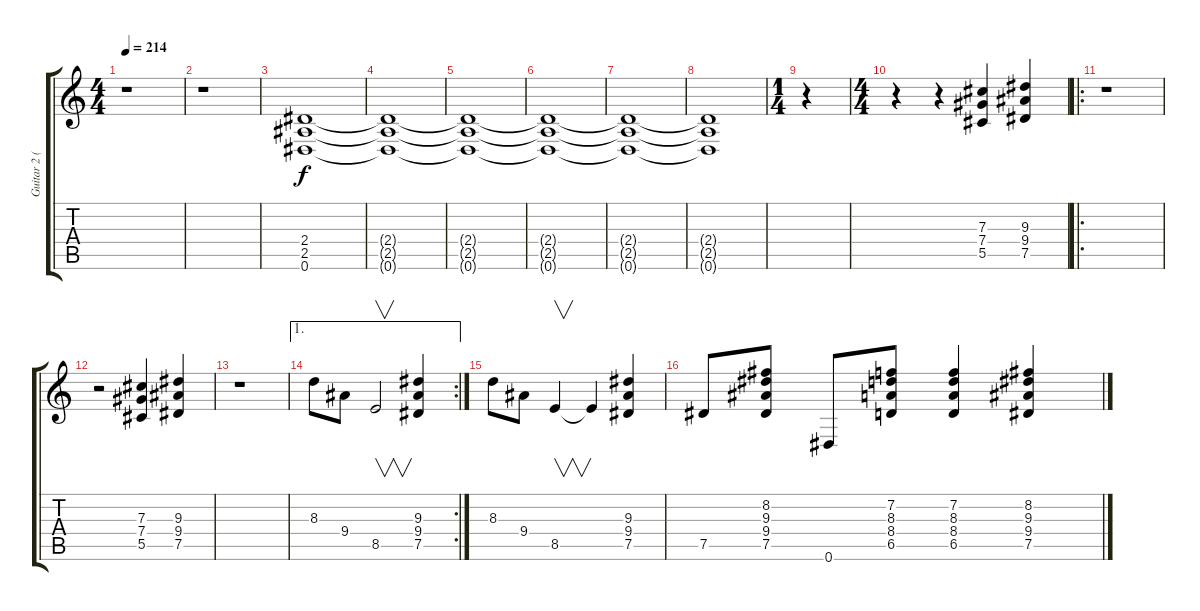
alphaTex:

\track ("Guitar 2 (Ale)" "Guitar 2 (") {instrument distortionguitar}
\staff {score tabs}
\tuning (Eb4 Bb3 Gb3 Db3 Ab2 Eb2) {hide}
\ts (4 4)
\tempo 214
\clef g2
\ks c
r.1{dy f instrument distortionguitar} |
r.1 |
(2.4 2.5 0.6).1 |
(2.4{t} 2.5{t} 0.6{t}).1 |
(2.4{t} 2.5{t} 0.6{t}).1 |
(2.4{t} 2.5{t} 0.6{t}).1 |
(2.4{t} 2.5{t} 0.6{t}).1 |
(2.4{t} 2.5{t} 0.6{t}).1 |
\ts (1 4)
r.4 |
\ts (4 4)
r.4 r.4 (7.3 7.4 5.5).4 (9.3 9.4 7.5).4 |
\ro
r.1 |
r.2 (7.3 7.4 5.5).4 (9.3 9.4 7.5).4 |
r.1 |
\ae 1
\rc 2
8.3.8 9.4.8 8.5.2{v} (9.3 9.4 7.5).4 |
8.3.8 9.4.8 8.5.4{v} 8.5{t}.4 (9.3 9.4 7.5).4 |
7.5.8 (8.2 9.3 9.4 7.5).8 0.6.8 (7.2 8.3 8.4 6.5).8 (7.2 8.3 8.4 6.5).4 (8.2 9.3 9.4 7.5).4
